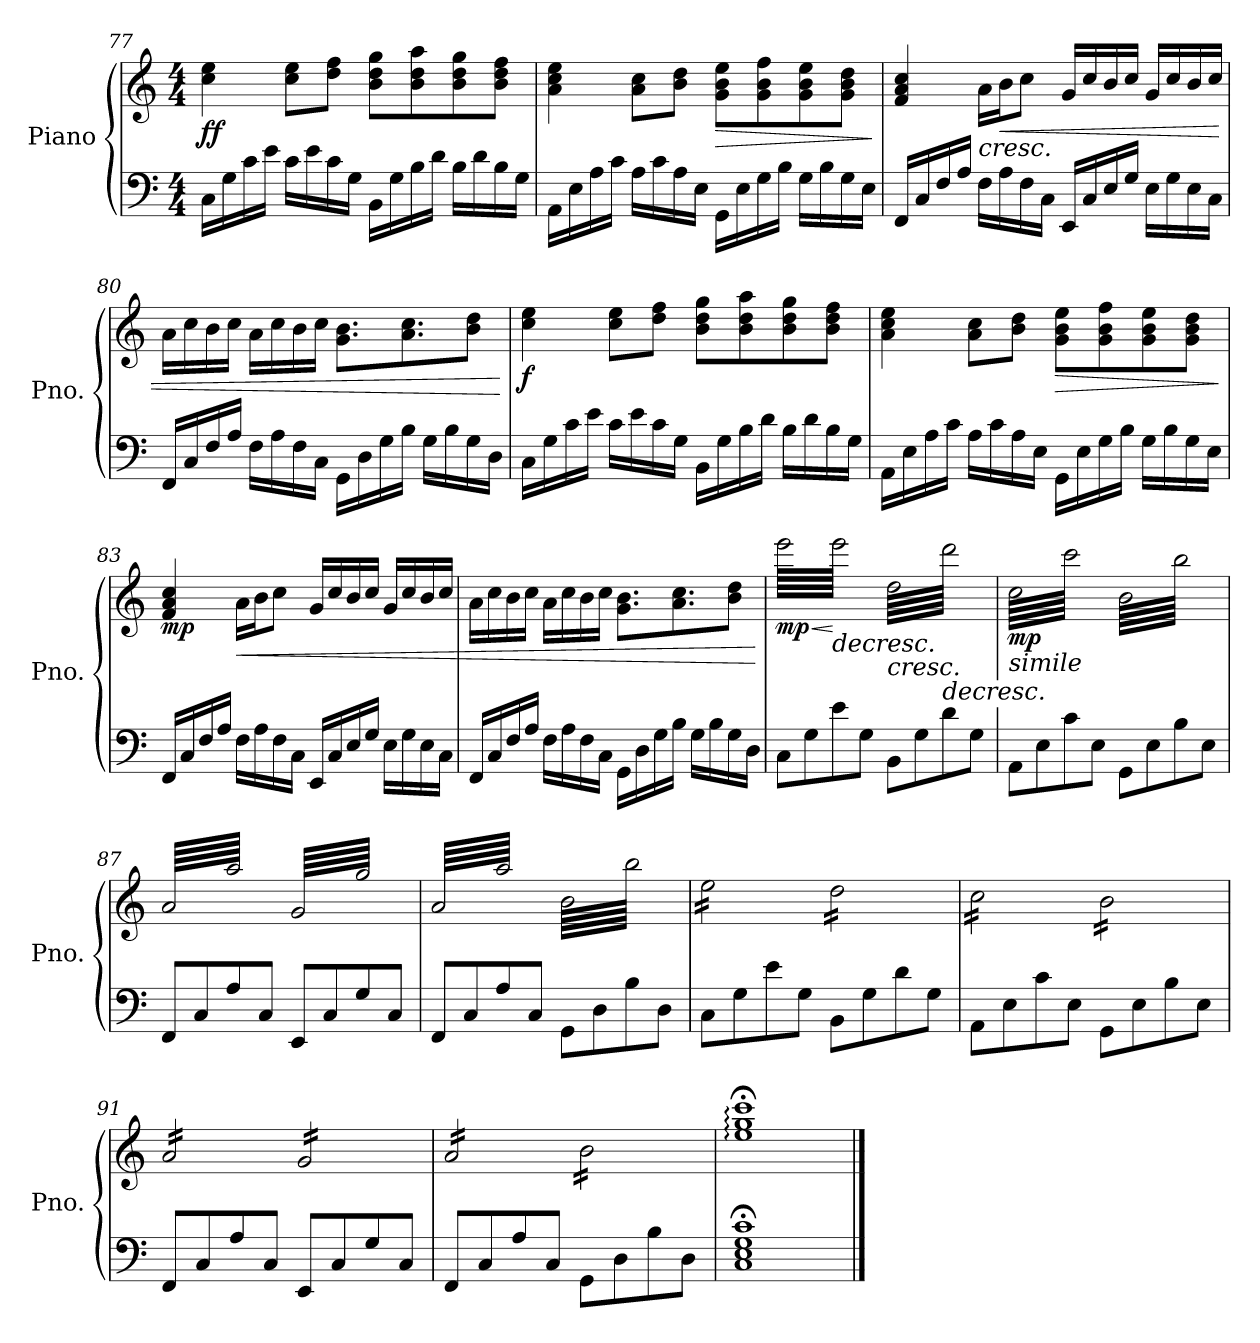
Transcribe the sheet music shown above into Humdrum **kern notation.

**kern	**kern	**dynam
*part1	*part1	*part1
*staff2	*staff1	*staff1/2
*I"Piano	*	*
*I'Pno.	*	*
!!LO:LB:g=z
*clefF4	*clefG2	*
*k[]	*k[]	*
*M4/4	*M4/4	*
=77	=77	=77
!	!	!LO:DY:b
!	!	!LO:DY:n=1:b
16C\LL	4cc\ 4ee\	f f
16G\	.	.
16c\	.	.
16e\JJ	.	.
16c\LL	8cc\ 8ee\L	.
16e\	.	.
16c\	8dd\ 8ff\J	.
16G\JJ	.	.
16BB\LL	8b\ 8dd\ 8gg\L	.
16G\	.	.
16B\	8b\ 8dd\ 8aa\	.
16d\JJ	.	.
16B\LL	8b\ 8dd\ 8gg\	.
16d\	.	.
16B\	8b\ 8dd\ 8ff\J	.
16G\JJ	.	.
=78	=78	=78
16AA\LL	4a\ 4cc\ 4ee\	.
16E\	.	.
16A\	.	.
16c\JJ	.	.
16A\LL	8a\ 8cc\L	.
16c\	.	.
16A\	8b\ 8dd\J	.
16E\JJ	.	.
!	!	!LO:HP:b
16GG\LL	8g\ 8b\ 8ee\L	>
16E\	.	.
16G\	8g\ 8b\ 8ff\	.
16B\JJ	.	.
16G\LL	8g\ 8b\ 8ee\	.
16B\	.	.
16G\	8g\ 8b\ 8dd\J	.
16E\JJ	.	.
.	.	]
=79	=79	=79
!	!	!LO:DY:b
!	!	!LO:DY:n=1:b
16FF/LL	4f/ 4a/ 4cc/	mp mp
16C/	.	.
16F/	.	.
16A/JJ	.	.
!	!	!LO:HP:b
16F\LL	16a\LL	<
!	!	!LO:HP:b
16A\	16b\J	<
16F\	8cc\J	.
16C\JJ	.	.
16EE/LL	16g/LL	.
16C/	16cc/	.
16E/	16b/	.
16G/JJ	16cc/JJ	.
16E\LL	16g/LL	.
16G\	16cc/	.
16E\	16b/	.
16C\JJ	16cc/JJ	.
=80	=80	=80
16FF/LL	16a\LL	.
16C/	16cc\	.
16F/	16b\	.
16A/JJ	16cc\JJ	.
16F\LL	16a\LL	.
16A\	16cc\	.
16F\	16b\	.
16C\JJ	16cc\JJ	.
16GG\LL	8.g\ 8.b\L	.
16D\	.	.
16G\	.	.
16B\JJ	8.a\ 8.cc\	.
16G\LL	.	.
16B\	.	.
16G\	8b\ 8dd\J	.
16D\JJ	.	.
.	.	[ [
!!LO:PB:g=z
=81	=81	=81
!	!	!LO:DY:b
16C\LL	4cc\ 4ee\	f
16G\	.	.
16c\	.	.
16e\JJ	.	.
16c\LL	8cc\ 8ee\L	.
16e\	.	.
16c\	8dd\ 8ff\J	.
16G\JJ	.	.
16BB\LL	8b\ 8dd\ 8gg\L	.
16G\	.	.
16B\	8b\ 8dd\ 8aa\	.
16d\JJ	.	.
16B\LL	8b\ 8dd\ 8gg\	.
16d\	.	.
16B\	8b\ 8dd\ 8ff\J	.
16G\JJ	.	.
=82	=82	=82
16AA\LL	4a\ 4cc\ 4ee\	.
16E\	.	.
16A\	.	.
16c\JJ	.	.
16A\LL	8a\ 8cc\L	.
16c\	.	.
16A\	8b\ 8dd\J	.
16E\JJ	.	.
!	!	!LO:HP:b
16GG\LL	8g\ 8b\ 8ee\L	>
16E\	.	.
16G\	8g\ 8b\ 8ff\	.
16B\JJ	.	.
16G\LL	8g\ 8b\ 8ee\	.
16B\	.	.
16G\	8g\ 8b\ 8dd\J	.
16E\JJ	.	.
.	.	]
=83	=83	=83
!	!	!LO:DY:b
16FF/LL	4f/ 4a/ 4cc/	mp
16C/	.	.
16F/	.	.
16A/JJ	.	.
!	!	!LO:HP:b
16F\LL	16a\LL	<
16A\	16b\J	.
16F\	8cc\J	.
16C\JJ	.	.
16EE/LL	16g/LL	.
16C/	16cc/	.
16E/	16b/	.
16G/JJ	16cc/JJ	.
16E\LL	16g/LL	.
16G\	16cc/	.
16E\	16b/	.
16C\JJ	16cc/JJ	.
=84	=84	=84
16FF/LL	16a\LL	.
16C/	16cc\	.
16F/	16b\	.
16A/JJ	16cc\JJ	.
16F\LL	16a\LL	.
16A\	16cc\	.
16F\	16b\	.
16C\JJ	16cc\JJ	.
16GG\LL	8.g\ 8.b\L	.
16D\	.	.
16G\	.	.
16B\JJ	8.a\ 8.cc\	.
16G\LL	.	.
16B\	.	.
16G\	8b\ 8dd\J	.
16D\JJ	.	.
.	.	[
!!LO:LB:g=z
=85	=85	=85
!	!	!LO:HP:b
!	!	!LO:DY:n=1:b
*	*tremolo	*
8C\L	64eee\LLLL	< mp
.	64eeee\	.
.	64eee\	.
.	64eeee\	.
.	64eee\	.
.	64eeee\	.
.	64eee\	.
.	64eeee\	.
8G\	64eee\	]
.	64eeee\	.
.	64eee\	.
.	64eeee\	.
.	64eee\	.
.	64eeee\	.
.	64eee\	.
.	64eeee\	.
*	*8va	*
!	!	!LO:HP:n=1:b
8e\	64eee\	[ >
.	64eeee\	.
.	64eee\	.
.	64eeee\	.
.	64eee\	.
.	64eeee\	.
.	64eee\	.
.	64eeee\	.
8G\J	64eee\	.
.	64eeee\	.
.	64eee\	.
.	64eeee\	.
.	64eee\	.
.	64eeee\	.
.	64eee\	.
.	64eeee\JJJJ	.
!	!	!LO:HP:b
8BB\L	64ddd\LLLL	<
.	64dddd\	.
.	64ddd\	.
.	64dddd\	.
.	64ddd\	.
.	64dddd\	.
.	64ddd\	.
.	64dddd\	.
8G\	64ddd\	.
.	64dddd\	.
.	64ddd\	.
.	64dddd\	.
.	64ddd\	.
.	64dddd\	.
.	64ddd\	.
.	64dddd\	.
!	!	!LO:HP:n=1:b
8d\	64ddd\	] >
.	64dddd\	.
.	64ddd\	.
.	64dddd\	.
.	64ddd\	.
.	64dddd\	.
.	64ddd\	.
.	64dddd\	.
8G\J	64ddd\	.
.	64dddd\	.
.	64ddd\	.
.	64dddd\	.
.	64ddd\	.
.	64dddd\	.
.	64ddd\	.
.	64dddd\JJJJ	.
.	.	[
=86	=86	=86
!	!LO:TX:b:i:t=simile	!
!	!	!LO:DY:b
8AA\L	64ccc\LLLL	mp
.	64cccc\	.
.	64ccc\	.
.	64cccc\	.
.	64ccc\	.
.	64cccc\	.
.	64ccc\	.
.	64cccc\	.
8E\	64ccc\	.
.	64cccc\	.
.	64ccc\	.
.	64cccc\	.
.	64ccc\	.
.	64cccc\	.
.	64ccc\	.
.	64cccc\	.
8c\	64ccc\	.
.	64cccc\	.
.	64ccc\	.
.	64cccc\	.
.	64ccc\	.
.	64cccc\	.
.	64ccc\	.
.	64cccc\	.
8E\J	64ccc\	.
.	64cccc\	.
.	64ccc\	.
.	64cccc\	.
.	64ccc\	.
.	64cccc\	.
.	64ccc\	.
.	64cccc\JJJJ	.
8GG\L	64bb\LLLL	.
.	64bbb\	.
.	64bb\	.
.	64bbb\	.
.	64bb\	.
.	64bbb\	.
.	64bb\	.
.	64bbb\	.
8E\	64bb\	.
.	64bbb\	.
.	64bb\	.
.	64bbb\	.
.	64bb\	.
.	64bbb\	.
.	64bb\	.
.	64bbb\	.
8B\	64bb\	.
.	64bbb\	.
.	64bb\	.
.	64bbb\	.
.	64bb\	.
.	64bbb\	.
.	64bb\	.
.	64bbb\	.
8E\J	64bb\	.
.	64bbb\	.
.	64bb\	.
.	64bbb\	.
.	64bb\	.
.	64bbb\	.
.	64bb\	.
.	64bbb\JJJJ	.
=87	=87	=87
8FF/L	64aa/LLLL	.
.	64aaa\	.
.	64aa/	.
.	64aaa\	.
.	64aa/	.
.	64aaa\	.
.	64aa/	.
.	64aaa\	.
8C/	64aa/	.
.	64aaa\	.
.	64aa/	.
.	64aaa\	.
.	64aa/	.
.	64aaa\	.
.	64aa/	.
.	64aaa\	.
8A/	64aa/	.
.	64aaa\	.
.	64aa/	.
.	64aaa\	.
.	64aa/	.
.	64aaa\	.
.	64aa/	.
.	64aaa\	.
8C/J	64aa/	.
.	64aaa\	.
.	64aa/	.
.	64aaa\	.
.	64aa/	.
.	64aaa\	.
.	64aa/	.
.	64aaa\JJJJ	.
8EE/L	64gg/LLLL	.
.	64ggg\	.
.	64gg/	.
.	64ggg\	.
.	64gg/	.
.	64ggg\	.
.	64gg/	.
.	64ggg\	.
8C/	64gg/	.
.	64ggg\	.
.	64gg/	.
.	64ggg\	.
.	64gg/	.
.	64ggg\	.
.	64gg/	.
.	64ggg\	.
8G/	64gg/	.
.	64ggg\	.
.	64gg/	.
.	64ggg\	.
.	64gg/	.
.	64ggg\	.
.	64gg/	.
.	64ggg\	.
8C/J	64gg/	.
.	64ggg\	.
.	64gg/	.
.	64ggg\	.
.	64gg/	.
.	64ggg\	.
.	64gg/	.
.	64ggg\JJJJ	.
=88	=88	=88
8FF/L	64aa/LLLL	.
.	64aaa\	.
.	64aa/	.
.	64aaa\	.
.	64aa/	.
.	64aaa\	.
.	64aa/	.
.	64aaa\	.
8C/	64aa/	.
.	64aaa\	.
.	64aa/	.
.	64aaa\	.
.	64aa/	.
.	64aaa\	.
.	64aa/	.
.	64aaa\	.
8A/	64aa/	.
.	64aaa\	.
.	64aa/	.
.	64aaa\	.
.	64aa/	.
.	64aaa\	.
.	64aa/	.
.	64aaa\	.
8C/J	64aa/	.
.	64aaa\	.
.	64aa/	.
.	64aaa\	.
.	64aa/	.
.	64aaa\	.
.	64aa/	.
.	64aaa\JJJJ	.
8GG\L	64bb\LLLL	.
.	64bbb\	.
.	64bb\	.
.	64bbb\	.
.	64bb\	.
.	64bbb\	.
.	64bb\	.
.	64bbb\	.
8D\	64bb\	.
.	64bbb\	.
.	64bb\	.
.	64bbb\	.
.	64bb\	.
.	64bbb\	.
.	64bb\	.
.	64bbb\	.
8B\	64bb\	.
.	64bbb\	.
.	64bb\	.
.	64bbb\	.
.	64bb\	.
.	64bbb\	.
.	64bb\	.
.	64bbb\	.
8D\J	64bb\	.
.	64bbb\	.
.	64bb\	.
.	64bbb\	.
.	64bb\	.
.	64bbb\	.
.	64bb\	.
.	64bbb\JJJJ	.
!!LO:LB:g=z
=89	=89	=89
*	*X8va	*
8C\L	16ee\LL	.
.	.	.
.	.	.
.	.	.
.	16ee\	.
.	.	.
.	.	.
.	.	.
8G\	16ee\	.
.	.	.
.	.	.
.	.	.
.	16ee\	.
.	.	.
.	.	.
.	.	.
8e\	16ee\	.
.	16ee\	.
8G\J	16ee\	.
.	16ee\JJ	.
8BB\L	16dd\LL	.
.	16dd\	.
8G\	16dd\	.
.	16dd\	.
8d\	16dd\	.
.	16dd\	.
8G\J	16dd\	.
.	16dd\JJ	.
=90	=90	=90
8AA\L	16cc\LL	.
.	16cc\	.
8E\	16cc\	.
.	16cc\	.
8c\	16cc\	.
.	16cc\	.
8E\J	16cc\	.
.	16cc\JJ	.
8GG\L	16b\LL	.
.	16b\	.
8E\	16b\	.
.	16b\	.
8B\	16b\	.
.	16b\	.
8E\J	16b\	.
.	16b\JJ	.
=91	=91	=91
8FF/L	16a/LL	.
.	16a/	.
8C/	16a/	.
.	16a/	.
8A/	16a/	.
.	16a/	.
8C/J	16a/	.
.	16a/JJ	.
8EE/L	16g/LL	.
.	16g/	.
8C/	16g/	.
.	16g/	.
8G/	16g/	.
.	16g/	.
8C/J	16g/	.
.	16g/JJ	.
=92	=92	=92
*	*MM70	*
8FF/L	16a/LL	.
.	16a/	.
8C/	16a/	.
.	16a/	.
8A/	16a/	.
.	16a/	.
8C/J	16a/	.
.	16a/JJ	.
*	*MM65	*
8GG\L	16b\LL	.
.	16b\	.
8D\	16b\	.
.	16b\	.
8B\	16b\	.
.	16b\	.
8D\J	16b\	.
.	16b\JJ	.
*	*Xtremolo	*
=93	=93	=93
1C;< 1E;< 1G;< 1c;<	1ee;<: 1gg;<: 1ccc;<:	.
==	==	==
*-	*-	*-
